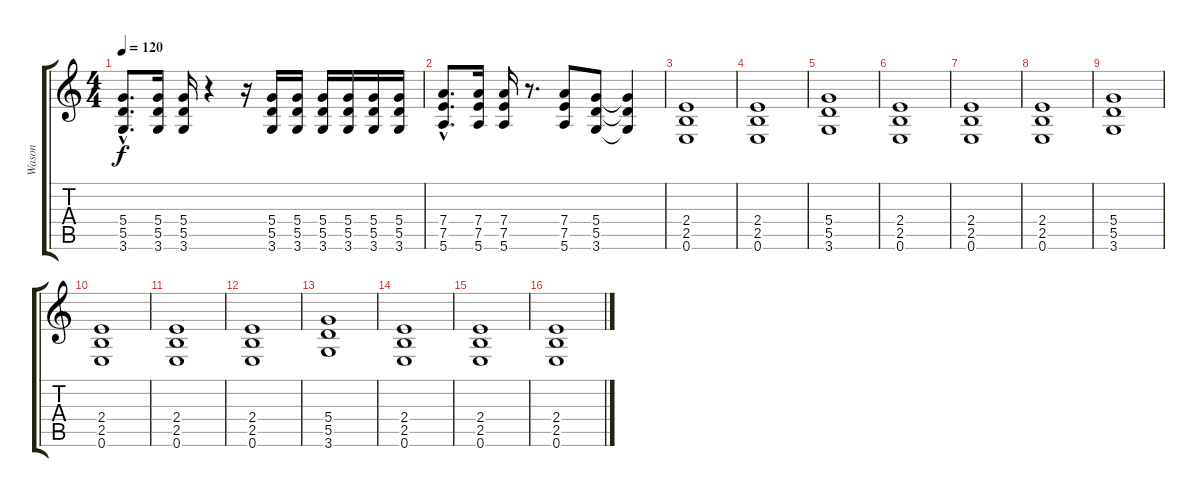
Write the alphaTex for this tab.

\track ("Wason" "Wason") {instrument distortionguitar}
\staff {score tabs}
\tuning (E4 B3 G3 D3 A2 E2) {hide}
\ts (4 4)
\tempo 120
\clef g2
\ks c
(5.4{hac} 5.5{hac} 3.6{hac}).8{d dy f} (5.4 5.5 3.6).16 (5.4 5.5 3.6).16 r.4 r.16 (5.4 5.5 3.6).16 (5.4 5.5 3.6).16 (5.4 5.5 3.6).16 (5.4 5.5 3.6).16 (5.4 5.5 3.6).16 (5.4 5.5 3.6).16 |
(7.4{hac} 7.5{hac} 5.6{hac}).8{d} (7.4 7.5 5.6).16 (7.4 7.5 5.6).16 r.8{d} (7.4 7.5 5.6).8 (5.4 5.5 3.6).8 (5.4{t} 5.5{t} 3.6{t}).4 |
(2.4 2.5 0.6).1 |
(2.4 2.5 0.6).1 |
(5.4 5.5 3.6).1 |
(2.4 2.5 0.6).1 |
(2.4 2.5 0.6).1 |
(2.4 2.5 0.6).1 |
(5.4 5.5 3.6).1 |
(2.4 2.5 0.6).1 |
(2.4 2.5 0.6).1 |
(2.4 2.5 0.6).1 |
(5.4 5.5 3.6).1 |
(2.4 2.5 0.6).1 |
(2.4 2.5 0.6).1{volume 7} |
(2.4 2.5 0.6).1
